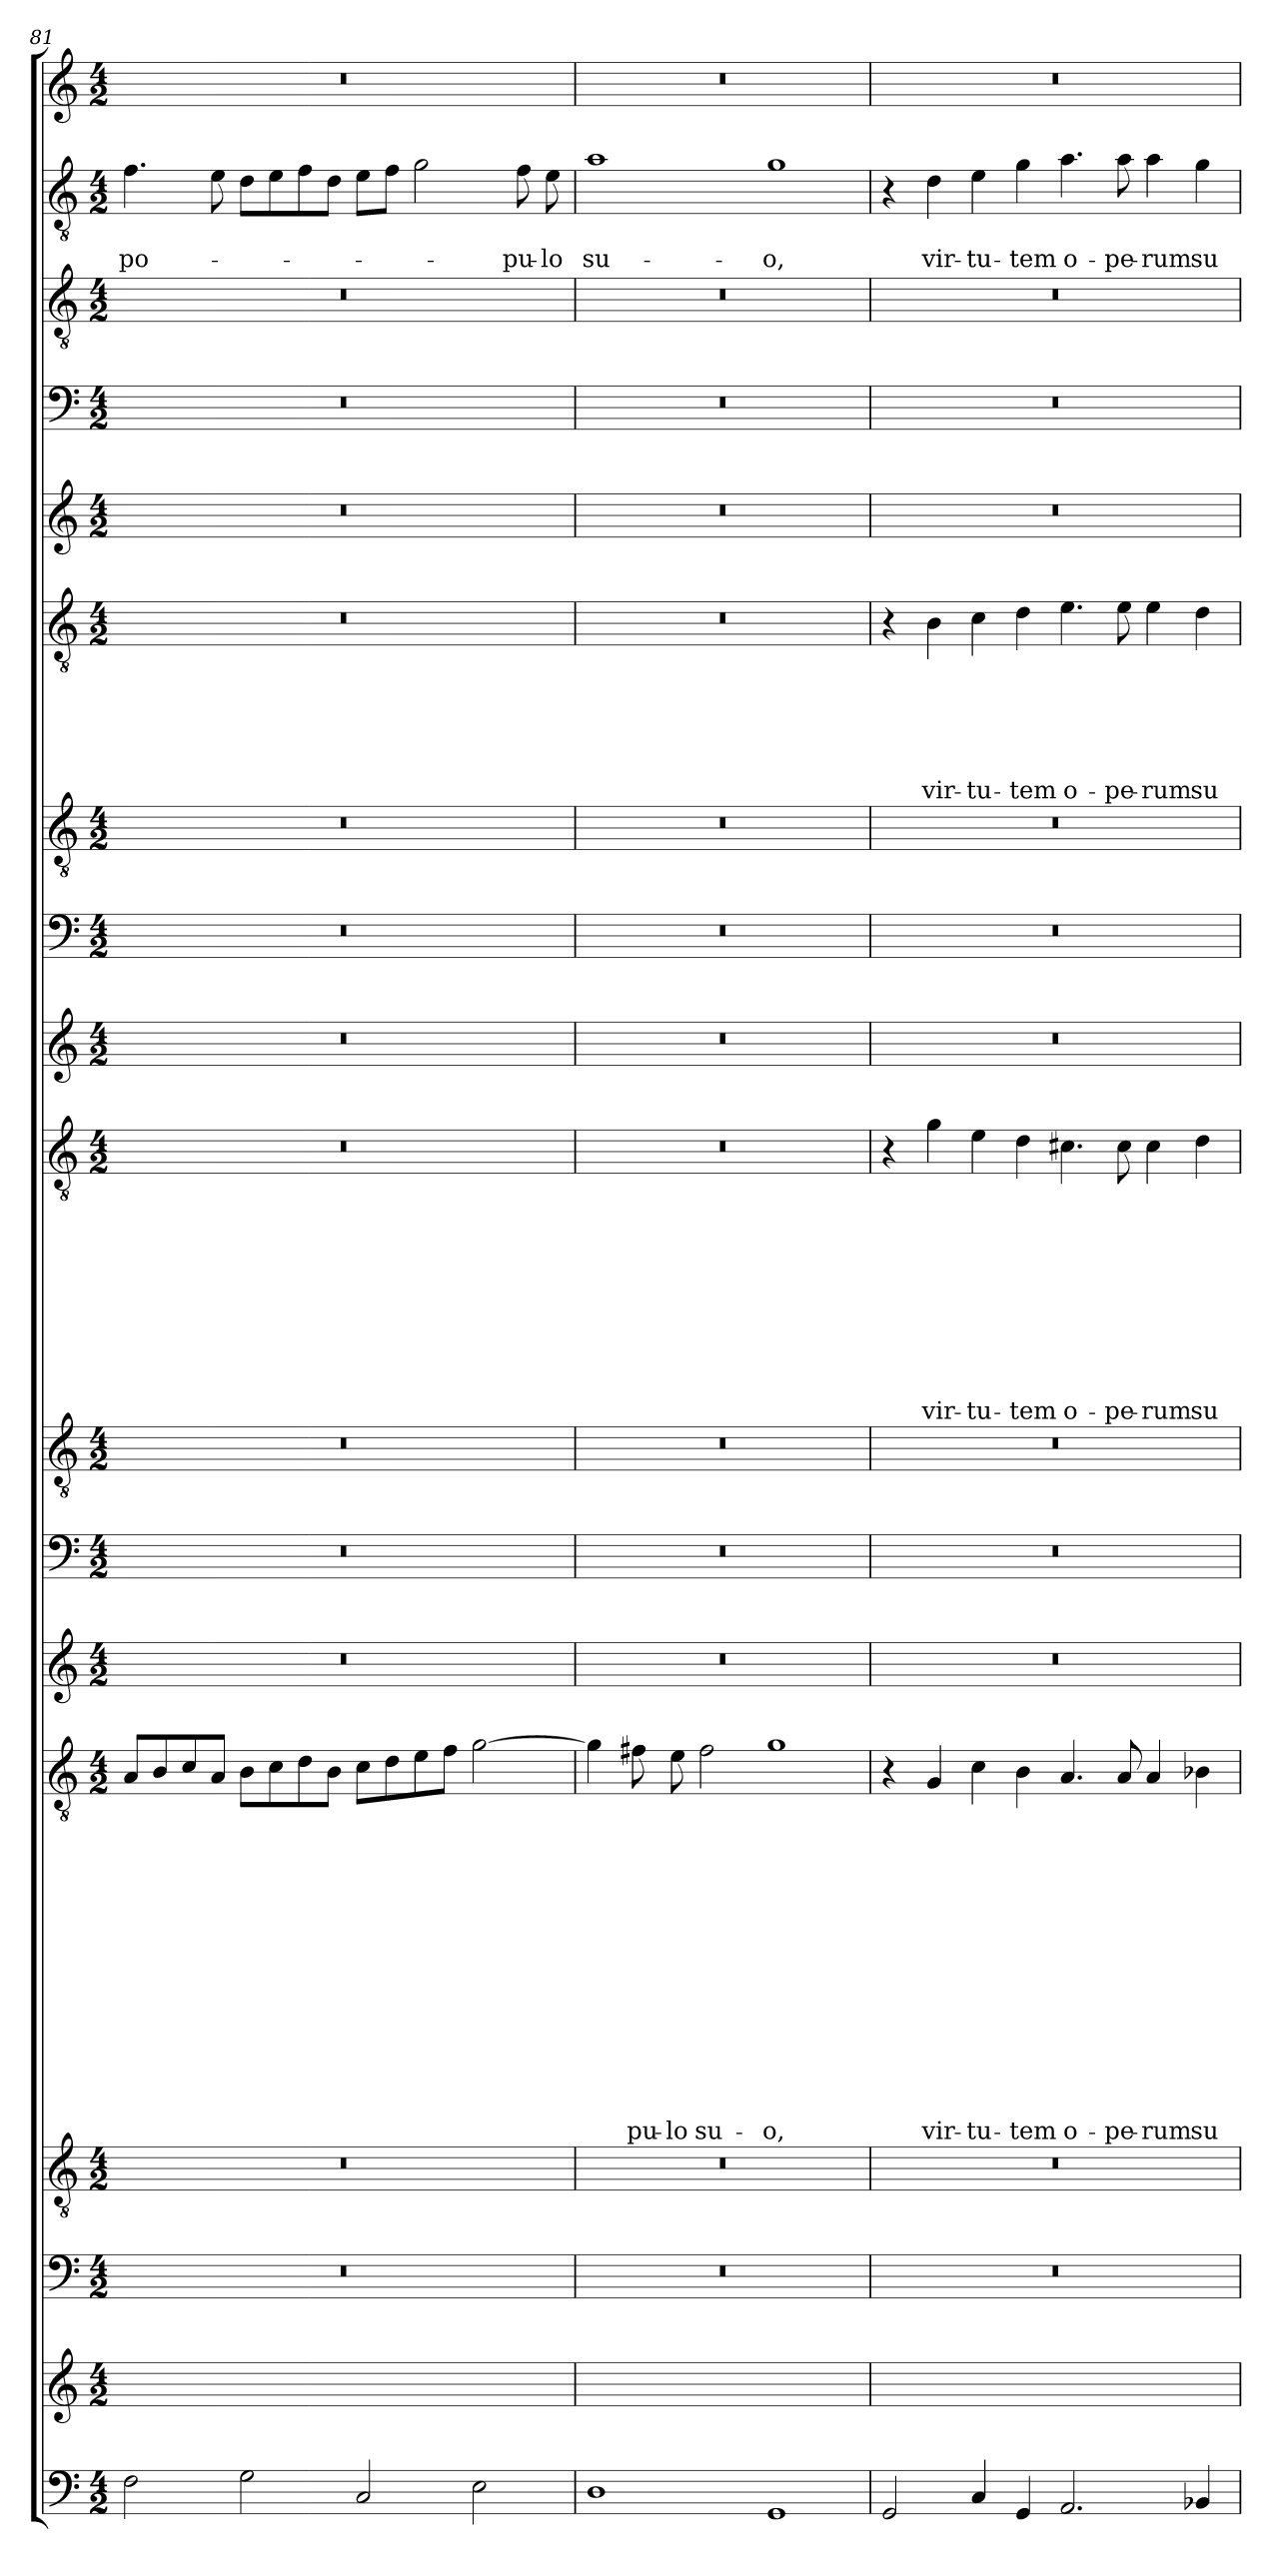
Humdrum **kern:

**kern	**kern	**kern	**kern	**kern	**text	**text	**text	**text	**text	**text	**text	**text	**text	**text	**text	**text	**text	**text	**kern	**kern	**kern	**kern	**text	**text	**text	**text	**text	**text	**text	**text	**text	**text	**kern	**kern	**kern	**kern	**text	**text	**text	**text	**text	**text	**kern	**kern	**kern	**kern	**text	**text	**kern
*part18	*part17	*part16	*part15	*part14	*part14	*part14	*part14	*part14	*part14	*part14	*part14	*part14	*part14	*part14	*part14	*part14	*part14	*part14	*part13	*part12	*part11	*part10	*part10	*part10	*part10	*part10	*part10	*part10	*part10	*part10	*part10	*part10	*part9	*part8	*part7	*part6	*part6	*part6	*part6	*part6	*part6	*part6	*part5	*part4	*part3	*part2	*part2	*part2	*part1
*staff18	*staff17	*staff16	*staff15	*staff14	*staff14	*staff14	*staff14	*staff14	*staff14	*staff14	*staff14	*staff14	*staff14	*staff14	*staff14	*staff14	*staff14	*staff14	*staff13	*staff12	*staff11	*staff10	*staff10	*staff10	*staff10	*staff10	*staff10	*staff10	*staff10	*staff10	*staff10	*staff10	*staff9	*staff8	*staff7	*staff6	*staff6	*staff6	*staff6	*staff6	*staff6	*staff6	*staff5	*staff4	*staff3	*staff2	*staff2	*staff2	*staff1
!!LO:PB:g=z
*clefF4	*clefG2	*clefF4	*clefGv2	*clefGv2	*	*	*	*	*	*	*	*	*	*	*	*	*	*	*clefG2	*clefF4	*clefGv2	*clefGv2	*	*	*	*	*	*	*	*	*	*	*clefG2	*clefF4	*clefGv2	*clefGv2	*	*	*	*	*	*	*clefG2	*clefF4	*clefGv2	*clefGv2	*	*	*clefG2
*k[]	*k[]	*k[]	*k[]	*k[]	*	*	*	*	*	*	*	*	*	*	*	*	*	*	*k[]	*k[]	*k[]	*k[]	*	*	*	*	*	*	*	*	*	*	*k[]	*k[]	*k[]	*k[]	*	*	*	*	*	*	*k[]	*k[]	*k[]	*k[]	*	*	*k[]
*C:	*C:	*C:	*C:	*C:	*	*	*	*	*	*	*	*	*	*	*	*	*	*	*C:	*C:	*C:	*C:	*	*	*	*	*	*	*	*	*	*	*C:	*C:	*C:	*C:	*	*	*	*	*	*	*C:	*C:	*C:	*C:	*	*	*C:
*M4/2	*M4/2	*M4/2	*M4/2	*M4/2	*	*	*	*	*	*	*	*	*	*	*	*	*	*	*M4/2	*M4/2	*M4/2	*M4/2	*	*	*	*	*	*	*	*	*	*	*M4/2	*M4/2	*M4/2	*M4/2	*	*	*	*	*	*	*M4/2	*M4/2	*M4/2	*M4/2	*	*	*M4/2
=81	=81	=81	=81	=81	=81	=81	=81	=81	=81	=81	=81	=81	=81	=81	=81	=81	=81	=81	=81	=81	=81	=81	=81	=81	=81	=81	=81	=81	=81	=81	=81	=81	=81	=81	=81	=81	=81	=81	=81	=81	=81	=81	=81	=81	=81	=81	=81	=81	=81
!	!	!	!	!	!	!	!	!	!	!	!	!	!	!	!	!	!	!	!	!	!	!	!	!	!	!	!	!	!	!	!	!	!	!	!	!	!	!	!	!	!	!	!	!	!	!	!	!LO:LY:b	!
2F\	0ryy	0r	0r	8A/L	.	.	.	.	.	.	.	.	.	.	.	.	.	.	0r	0r	0r	0r	.	.	.	.	.	.	.	.	.	.	0r	0r	0r	0r	.	.	.	.	.	.	0r	0r	0r	4.f\	.	po-	0r
.	.	.	.	8B/	.	.	.	.	.	.	.	.	.	.	.	.	.	.	.	.	.	.	.	.	.	.	.	.	.	.	.	.	.	.	.	.	.	.	.	.	.	.	.	.	.	.	.	.	.
.	.	.	.	8c/	.	.	.	.	.	.	.	.	.	.	.	.	.	.	.	.	.	.	.	.	.	.	.	.	.	.	.	.	.	.	.	.	.	.	.	.	.	.	.	.	.	.	.	.	.
.	.	.	.	8A/J	.	.	.	.	.	.	.	.	.	.	.	.	.	.	.	.	.	.	.	.	.	.	.	.	.	.	.	.	.	.	.	.	.	.	.	.	.	.	.	.	.	8e\	.	.	.
2G\	.	.	.	8B\L	.	.	.	.	.	.	.	.	.	.	.	.	.	.	.	.	.	.	.	.	.	.	.	.	.	.	.	.	.	.	.	.	.	.	.	.	.	.	.	.	.	8d\L	.	.	.
.	.	.	.	8c\	.	.	.	.	.	.	.	.	.	.	.	.	.	.	.	.	.	.	.	.	.	.	.	.	.	.	.	.	.	.	.	.	.	.	.	.	.	.	.	.	.	8e\	.	.	.
.	.	.	.	8d\	.	.	.	.	.	.	.	.	.	.	.	.	.	.	.	.	.	.	.	.	.	.	.	.	.	.	.	.	.	.	.	.	.	.	.	.	.	.	.	.	.	8f\	.	.	.
.	.	.	.	8B\J	.	.	.	.	.	.	.	.	.	.	.	.	.	.	.	.	.	.	.	.	.	.	.	.	.	.	.	.	.	.	.	.	.	.	.	.	.	.	.	.	.	8d\J	.	.	.
2C/	.	.	.	8c\L	.	.	.	.	.	.	.	.	.	.	.	.	.	.	.	.	.	.	.	.	.	.	.	.	.	.	.	.	.	.	.	.	.	.	.	.	.	.	.	.	.	8e\L	.	.	.
.	.	.	.	8d\	.	.	.	.	.	.	.	.	.	.	.	.	.	.	.	.	.	.	.	.	.	.	.	.	.	.	.	.	.	.	.	.	.	.	.	.	.	.	.	.	.	8f\J	.	.	.
.	.	.	.	8e\	.	.	.	.	.	.	.	.	.	.	.	.	.	.	.	.	.	.	.	.	.	.	.	.	.	.	.	.	.	.	.	.	.	.	.	.	.	.	.	.	.	2g\	.	.	.
.	.	.	.	8f\J	.	.	.	.	.	.	.	.	.	.	.	.	.	.	.	.	.	.	.	.	.	.	.	.	.	.	.	.	.	.	.	.	.	.	.	.	.	.	.	.	.	.	.	.	.
2E\	.	.	.	[2g\	.	.	.	.	.	.	.	.	.	.	.	.	.	.	.	.	.	.	.	.	.	.	.	.	.	.	.	.	.	.	.	.	.	.	.	.	.	.	.	.	.	.	.	.	.
!	!	!	!	!	!	!	!	!	!	!	!	!	!	!	!	!	!	!	!	!	!	!	!	!	!	!	!	!	!	!	!	!	!	!	!	!	!	!	!	!	!	!	!	!	!	!	!	!LO:LY:b	!
.	.	.	.	.	.	.	.	.	.	.	.	.	.	.	.	.	.	.	.	.	.	.	.	.	.	.	.	.	.	.	.	.	.	.	.	.	.	.	.	.	.	.	.	.	.	8f\	.	-pu-	.
!	!	!	!	!	!	!	!	!	!	!	!	!	!	!	!	!	!	!	!	!	!	!	!	!	!	!	!	!	!	!	!	!	!	!	!	!	!	!	!	!	!	!	!	!	!	!	!	!LO:LY:b	!
.	.	.	.	.	.	.	.	.	.	.	.	.	.	.	.	.	.	.	.	.	.	.	.	.	.	.	.	.	.	.	.	.	.	.	.	.	.	.	.	.	.	.	.	.	.	8e\	.	-lo	.
=82	=82	=82	=82	=82	=82	=82	=82	=82	=82	=82	=82	=82	=82	=82	=82	=82	=82	=82	=82	=82	=82	=82	=82	=82	=82	=82	=82	=82	=82	=82	=82	=82	=82	=82	=82	=82	=82	=82	=82	=82	=82	=82	=82	=82	=82	=82	=82	=82	=82
!	!	!	!	!	!	!	!	!	!	!	!	!	!	!	!	!	!	!	!	!	!	!	!	!	!	!	!	!	!	!	!	!	!	!	!	!	!	!	!	!	!	!	!	!	!	!	!	!LO:LY:b	!
1D	0ryy	0r	0r	4g\]	.	.	.	.	.	.	.	.	.	.	.	.	.	.	0r	0r	0r	0r	.	.	.	.	.	.	.	.	.	.	0r	0r	0r	0r	.	.	.	.	.	.	0r	0r	0r	1a	.	su-	0r
!	!	!	!	!	!	!	!	!	!	!	!	!	!	!	!	!	!	!LO:LY:b	!	!	!	!	!	!	!	!	!	!	!	!	!	!	!	!	!	!	!	!	!	!	!	!	!	!	!	!	!	!	!
.	.	.	.	8f#X\	.	.	.	.	.	.	.	.	.	.	.	.	.	-pu-	.	.	.	.	.	.	.	.	.	.	.	.	.	.	.	.	.	.	.	.	.	.	.	.	.	.	.	.	.	.	.
!	!	!	!	!	!	!	!	!	!	!	!	!	!	!	!	!	!	!LO:LY:b	!	!	!	!	!	!	!	!	!	!	!	!	!	!	!	!	!	!	!	!	!	!	!	!	!	!	!	!	!	!	!
.	.	.	.	8e\	.	.	.	.	.	.	.	.	.	.	.	.	.	-lo	.	.	.	.	.	.	.	.	.	.	.	.	.	.	.	.	.	.	.	.	.	.	.	.	.	.	.	.	.	.	.
!	!	!	!	!	!	!	!	!	!	!	!	!	!	!	!	!	!	!LO:LY:b	!	!	!	!	!	!	!	!	!	!	!	!	!	!	!	!	!	!	!	!	!	!	!	!	!	!	!	!	!	!	!
.	.	.	.	2f#\	.	.	.	.	.	.	.	.	.	.	.	.	.	su-	.	.	.	.	.	.	.	.	.	.	.	.	.	.	.	.	.	.	.	.	.	.	.	.	.	.	.	.	.	.	.
!	!	!	!	!	!	!	!	!	!	!	!	!	!	!	!	!	!	!LO:LY:b	!	!	!	!	!	!	!	!	!	!	!	!	!	!	!	!	!	!	!	!	!	!	!	!	!	!	!	!	!	!LO:LY:b	!
1GG	.	.	.	1g	.	.	.	.	.	.	.	.	.	.	.	.	.	-o,	.	.	.	.	.	.	.	.	.	.	.	.	.	.	.	.	.	.	.	.	.	.	.	.	.	.	.	1g	.	-o,	.
=83	=83	=83	=83	=83	=83	=83	=83	=83	=83	=83	=83	=83	=83	=83	=83	=83	=83	=83	=83	=83	=83	=83	=83	=83	=83	=83	=83	=83	=83	=83	=83	=83	=83	=83	=83	=83	=83	=83	=83	=83	=83	=83	=83	=83	=83	=83	=83	=83	=83
2GG/	0ryy	0r	0r	4r	.	.	.	.	.	.	.	.	.	.	.	.	.	.	0r	0r	0r	4r	.	.	.	.	.	.	.	.	.	.	0r	0r	0r	4r	.	.	.	.	.	.	0r	0r	0r	4r	.	.	0r
!	!	!	!	!	!	!	!	!	!	!	!	!	!	!	!	!	!	!LO:LY:b	!	!	!	!	!	!	!	!	!	!	!	!	!	!LO:LY:b	!	!	!	!	!	!	!	!	!	!LO:LY:b	!	!	!	!	!	!LO:LY:b	!
.	.	.	.	4G/	.	.	.	.	.	.	.	.	.	.	.	.	.	vir-	.	.	.	4g\	.	.	.	.	.	.	.	.	.	vir-	.	.	.	4B\	.	.	.	.	.	vir-	.	.	.	4d\	.	vir-	.
!	!	!	!	!	!	!	!	!	!	!	!	!	!	!	!	!	!	!LO:LY:b	!	!	!	!	!	!	!	!	!	!	!	!	!	!LO:LY:b	!	!	!	!	!	!	!	!	!	!LO:LY:b	!	!	!	!	!	!LO:LY:b	!
4C/	.	.	.	4c\	.	.	.	.	.	.	.	.	.	.	.	.	.	-tu-	.	.	.	4e\	.	.	.	.	.	.	.	.	.	-tu-	.	.	.	4c\	.	.	.	.	.	-tu-	.	.	.	4e\	.	-tu-	.
!	!	!	!	!	!	!	!	!	!	!	!	!	!	!	!	!	!	!LO:LY:b	!	!	!	!	!	!	!	!	!	!	!	!	!	!LO:LY:b	!	!	!	!	!	!	!	!	!	!LO:LY:b	!	!	!	!	!	!LO:LY:b	!
4GG/	.	.	.	4B\	.	.	.	.	.	.	.	.	.	.	.	.	.	-tem	.	.	.	4d\	.	.	.	.	.	.	.	.	.	-tem	.	.	.	4d\	.	.	.	.	.	-tem	.	.	.	4g\	.	-tem	.
!	!	!	!	!	!	!	!	!	!	!	!	!	!	!	!	!	!	!LO:LY:b	!	!	!	!	!	!	!	!	!	!	!	!	!	!LO:LY:b	!	!	!	!	!	!	!	!	!	!LO:LY:b	!	!	!	!	!	!LO:LY:b	!
2.AA/	.	.	.	4.A/	.	.	.	.	.	.	.	.	.	.	.	.	.	o-	.	.	.	4.c#X\	.	.	.	.	.	.	.	.	.	o-	.	.	.	4.e\	.	.	.	.	.	o-	.	.	.	4.a\	.	o-	.
!	!	!	!	!	!	!	!	!	!	!	!	!	!	!	!	!	!	!LO:LY:b	!	!	!	!	!	!	!	!	!	!	!	!	!	!LO:LY:b	!	!	!	!	!	!	!	!	!	!LO:LY:b	!	!	!	!	!	!LO:LY:b	!
.	.	.	.	8A/	.	.	.	.	.	.	.	.	.	.	.	.	.	-pe-	.	.	.	8c#\	.	.	.	.	.	.	.	.	.	-pe-	.	.	.	8e\	.	.	.	.	.	-pe-	.	.	.	8a\	.	-pe-	.
!	!	!	!	!	!	!	!	!	!	!	!	!	!	!	!	!	!	!LO:LY:b	!	!	!	!	!	!	!	!	!	!	!	!	!	!LO:LY:b	!	!	!	!	!	!	!	!	!	!LO:LY:b	!	!	!	!	!	!LO:LY:b	!
.	.	.	.	4A/	.	.	.	.	.	.	.	.	.	.	.	.	.	-rum	.	.	.	4c#\	.	.	.	.	.	.	.	.	.	-rum	.	.	.	4e\	.	.	.	.	.	-rum	.	.	.	4a\	.	-rum	.
!	!	!	!	!	!	!	!	!	!	!	!	!	!	!	!	!	!	!LO:LY:b	!	!	!	!	!	!	!	!	!	!	!	!	!	!LO:LY:b	!	!	!	!	!	!	!	!	!	!LO:LY:b	!	!	!	!	!	!LO:LY:b	!
4BB-X/	.	.	.	4B-X\	.	.	.	.	.	.	.	.	.	.	.	.	.	su-	.	.	.	4d\	.	.	.	.	.	.	.	.	.	su-	.	.	.	4d\	.	.	.	.	.	su-	.	.	.	4g\	.	su-	.
=	=	=	=	=	=	=	=	=	=	=	=	=	=	=	=	=	=	=	=	=	=	=	=	=	=	=	=	=	=	=	=	=	=	=	=	=	=	=	=	=	=	=	=	=	=	=	=	=	=
*-	*-	*-	*-	*-	*-	*-	*-	*-	*-	*-	*-	*-	*-	*-	*-	*-	*-	*-	*-	*-	*-	*-	*-	*-	*-	*-	*-	*-	*-	*-	*-	*-	*-	*-	*-	*-	*-	*-	*-	*-	*-	*-	*-	*-	*-	*-	*-	*-	*-
